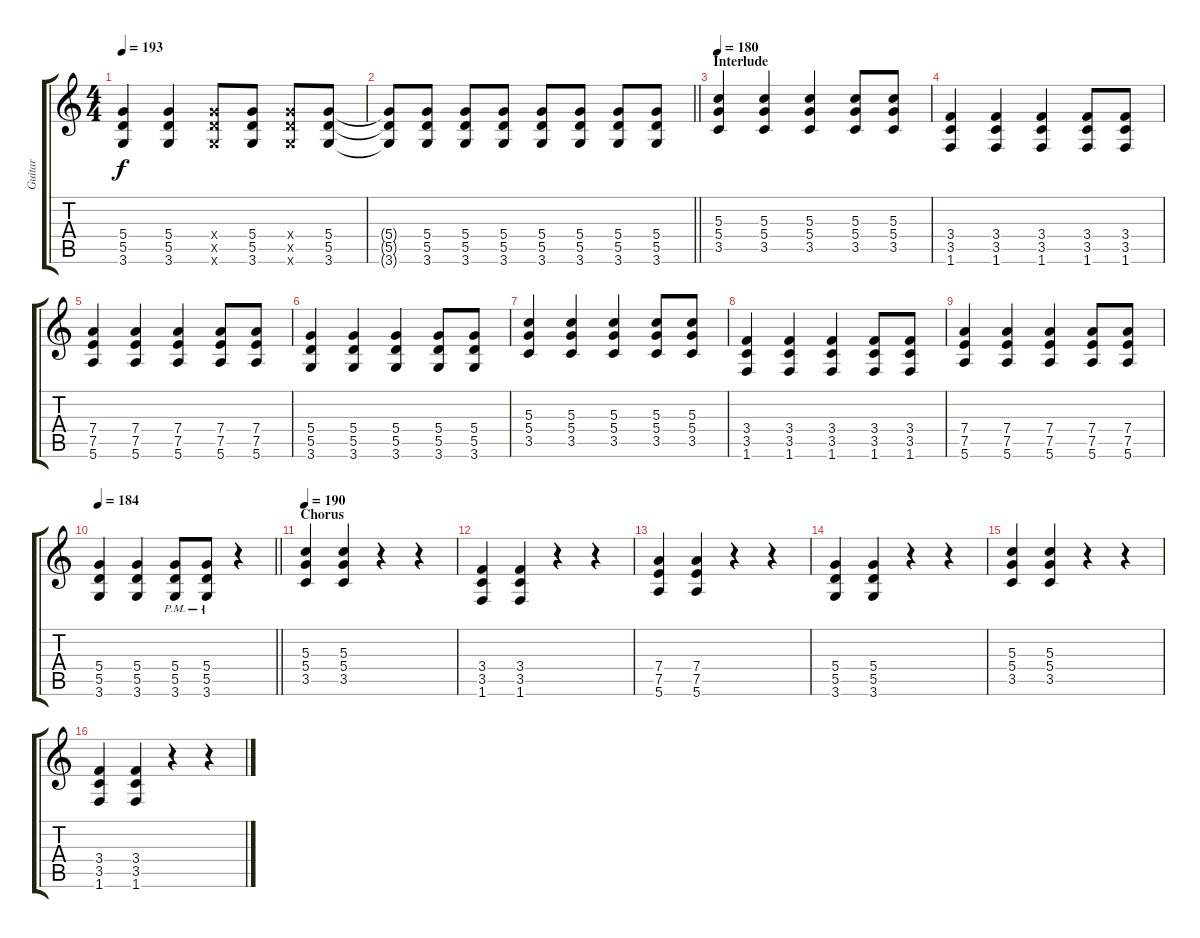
\track ("Guitar" "Guitar") {instrument distortionguitar}
\staff {score tabs}
\tuning (E4 B3 G3 D3 A2 E2) {hide}
\ts (4 4)
\tempo 193
\clef g2
\ks c
(5.4 5.5 3.6).4{dy f} (5.4 5.5 3.6).4 (5.4{x} 5.5{x} 3.6{x}).8 (5.4 5.5 3.6).8 (5.4{x} 5.5{x} 3.6{x}).8 (5.4 5.5 3.6).8 |
\barLineRight lightlight
(5.4{t} 5.5{t} 3.6{t}).8 (5.4 5.5 3.6).8 (5.4 5.5 3.6).8 (5.4 5.5 3.6).8 (5.4 5.5 3.6).8 (5.4 5.5 3.6).8 (5.4 5.5 3.6).8 (5.4 5.5 3.6).8 |
\section ("" "Interlude")
\tempo 180
(5.3 5.4 3.5).4{volume 8 balance 13 instrument acousticguitarsteel} (5.3 5.4 3.5).4 (5.3 5.4 3.5).4 (5.3 5.4 3.5).8 (5.3 5.4 3.5).8 |
(3.4 3.5 1.6).4 (3.4 3.5 1.6).4 (3.4 3.5 1.6).4 (3.4 3.5 1.6).8 (3.4 3.5 1.6).8 |
(7.4 7.5 5.6).4 (7.4 7.5 5.6).4 (7.4 7.5 5.6).4 (7.4 7.5 5.6).8 (7.4 7.5 5.6).8 |
(5.4 5.5 3.6).4 (5.4 5.5 3.6).4 (5.4 5.5 3.6).4 (5.4 5.5 3.6).8 (5.4 5.5 3.6).8 |
(5.3 5.4 3.5).4 (5.3 5.4 3.5).4 (5.3 5.4 3.5).4 (5.3 5.4 3.5).8 (5.3 5.4 3.5).8 |
(3.4 3.5 1.6).4 (3.4 3.5 1.6).4 (3.4 3.5 1.6).4 (3.4 3.5 1.6).8 (3.4 3.5 1.6).8 |
(7.4 7.5 5.6).4 (7.4 7.5 5.6).4 (7.4 7.5 5.6).4 (7.4 7.5 5.6).8 (7.4 7.5 5.6).8 |
\tempo 184
\barLineRight lightlight
(5.4 5.5 3.6).4 (5.4 5.5 3.6).4 (5.4{pm} 5.5{pm} 3.6{pm}).8{volume 11 balance 8 instrument distortionguitar} (5.4{pm} 5.5{pm} 3.6{pm}).8 r.4 |
\section ("" "Chorus")
\tempo 190
(5.3 5.4 3.5).4 (5.3 5.4 3.5).4 r.4 r.4 |
(3.4 3.5 1.6).4 (3.4 3.5 1.6).4 r.4 r.4 |
(7.4 7.5 5.6).4 (7.4 7.5 5.6).4 r.4 r.4 |
(5.4 5.5 3.6).4 (5.4 5.5 3.6).4 r.4 r.4 |
(5.3 5.4 3.5).4 (5.3 5.4 3.5).4 r.4 r.4 |
(3.4 3.5 1.6).4 (3.4 3.5 1.6).4 r.4 r.4
